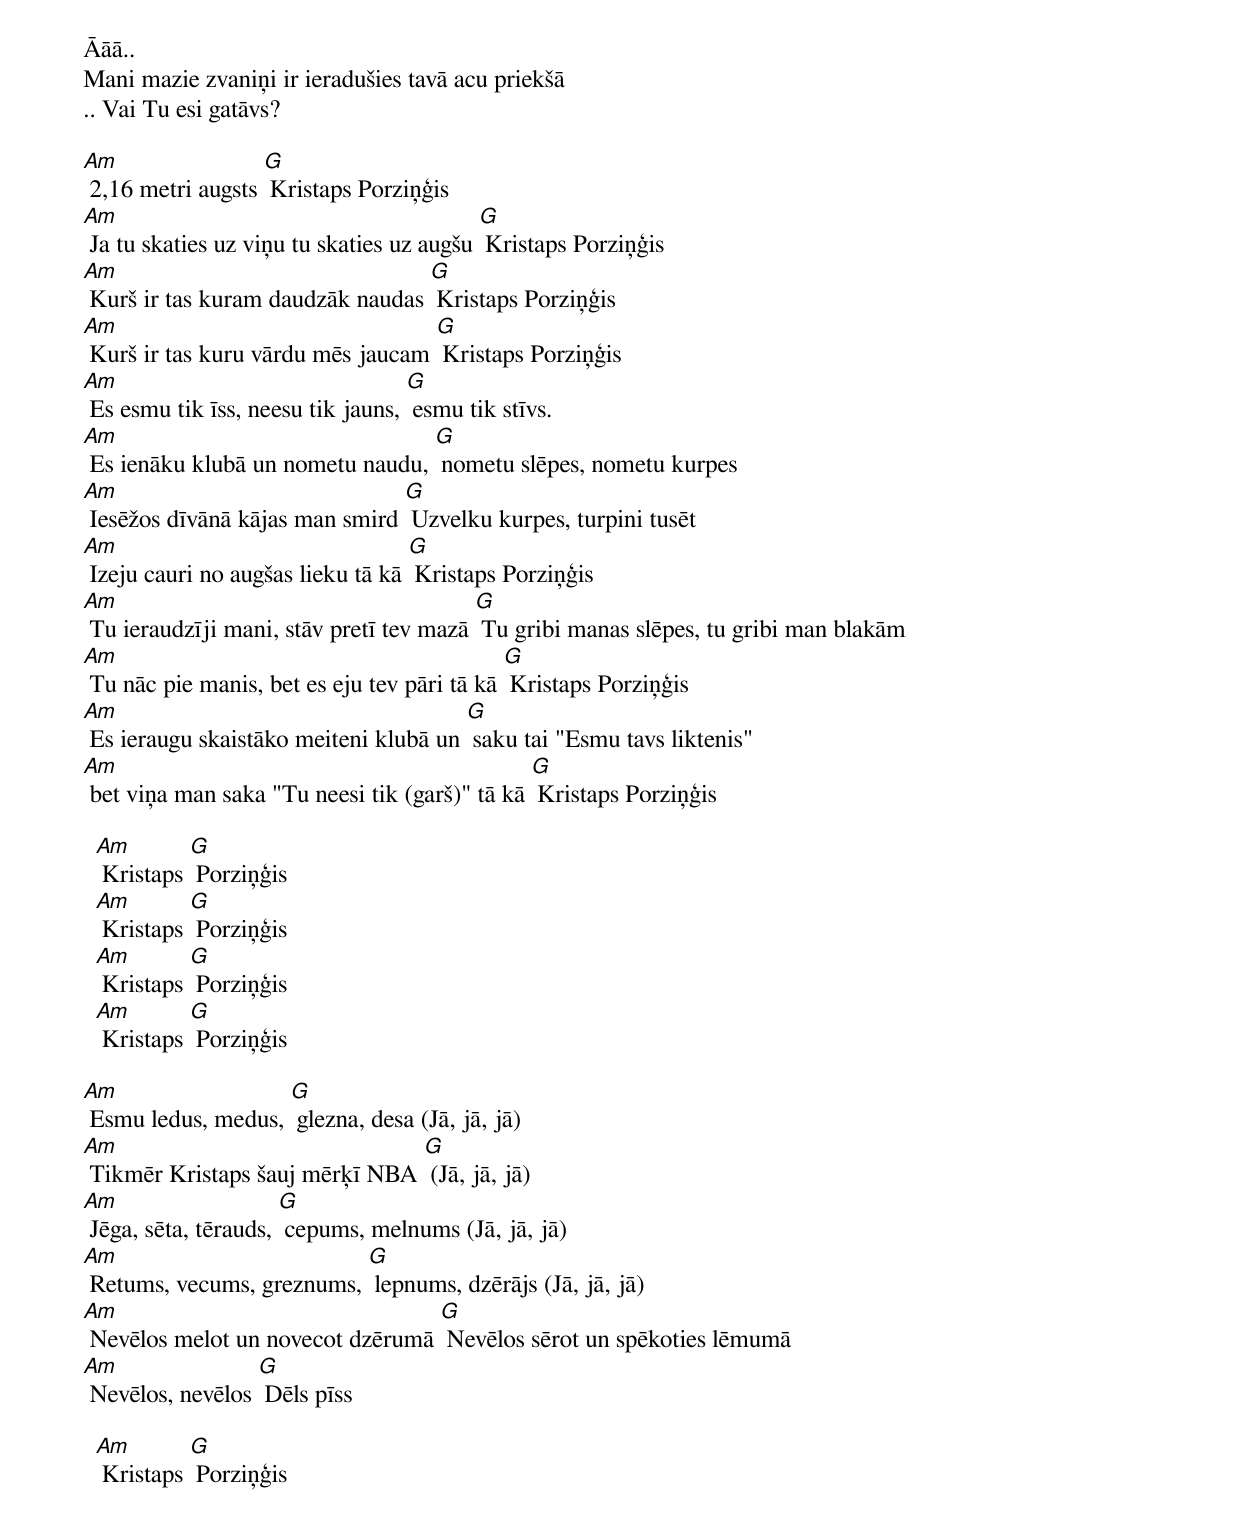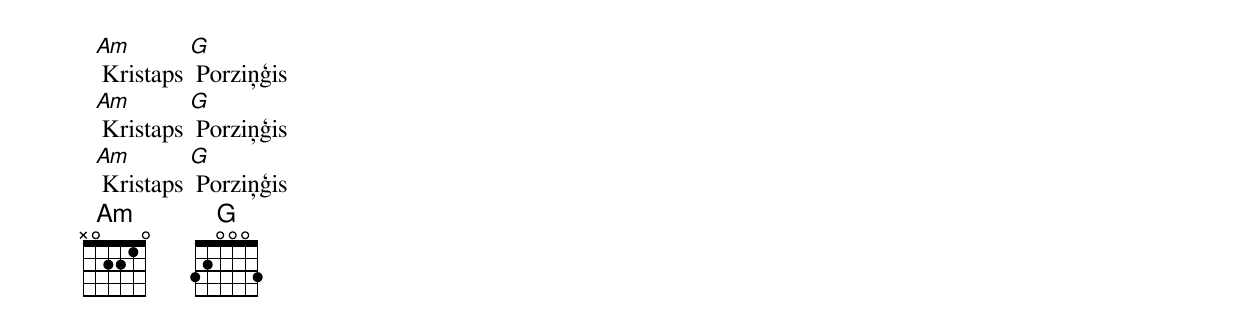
Āāā..
Mani mazie zvaniņi ir ieradušies tavā acu priekšā
.. Vai Tu esi gatāvs?

[Am] 2,16 metri augsts [G] Kristaps Porziņģis
[Am] Ja tu skaties uz viņu tu skaties uz augšu [G] Kristaps Porziņģis
[Am] Kurš ir tas kuram daudzāk naudas [G] Kristaps Porziņģis
[Am] Kurš ir tas kuru vārdu mēs jaucam [G] Kristaps Porziņģis
[Am] Es esmu tik īss, neesu tik jauns, [G] esmu tik stīvs.
[Am] Es ienāku klubā un nometu naudu, [G] nometu slēpes, nometu kurpes
[Am] Iesēžos dīvānā kājas man smird [G] Uzvelku kurpes, turpini tusēt
[Am] Izeju cauri no augšas lieku tā kā [G] Kristaps Porziņģis
[Am] Tu ieraudzīji mani, stāv pretī tev mazā [G] Tu gribi manas slēpes, tu gribi man blakām
[Am] Tu nāc pie manis, bet es eju tev pāri tā kā [G] Kristaps Porziņģis
[Am] Es ieraugu skaistāko meiteni klubā un [G] saku tai "Esmu tavs liktenis"
[Am] bet viņa man saka "Tu neesi tik (garš)" tā kā [G] Kristaps Porziņģis

  [Am] Kristaps [G] Porziņģis
  [Am] Kristaps [G] Porziņģis
  [Am] Kristaps [G] Porziņģis
  [Am] Kristaps [G] Porziņģis

[Am] Esmu ledus, medus, [G] glezna, desa (Jā, jā, jā)
[Am] Tikmēr Kristaps šauj mērķī NBA [G] (Jā, jā, jā)
[Am] Jēga, sēta, tērauds, [G] cepums, melnums (Jā, jā, jā)
[Am] Retums, vecums, greznums, [G] lepnums, dzērājs (Jā, jā, jā)
[Am] Nevēlos melot un novecot dzērumā [G] Nevēlos sērot un spēkoties lēmumā
[Am] Nevēlos, nevēlos [G] Dēls pīss

  [Am] Kristaps [G] Porziņģis
  [Am] Kristaps [G] Porziņģis
  [Am] Kristaps [G] Porziņģis
  [Am] Kristaps [G] Porziņģis
